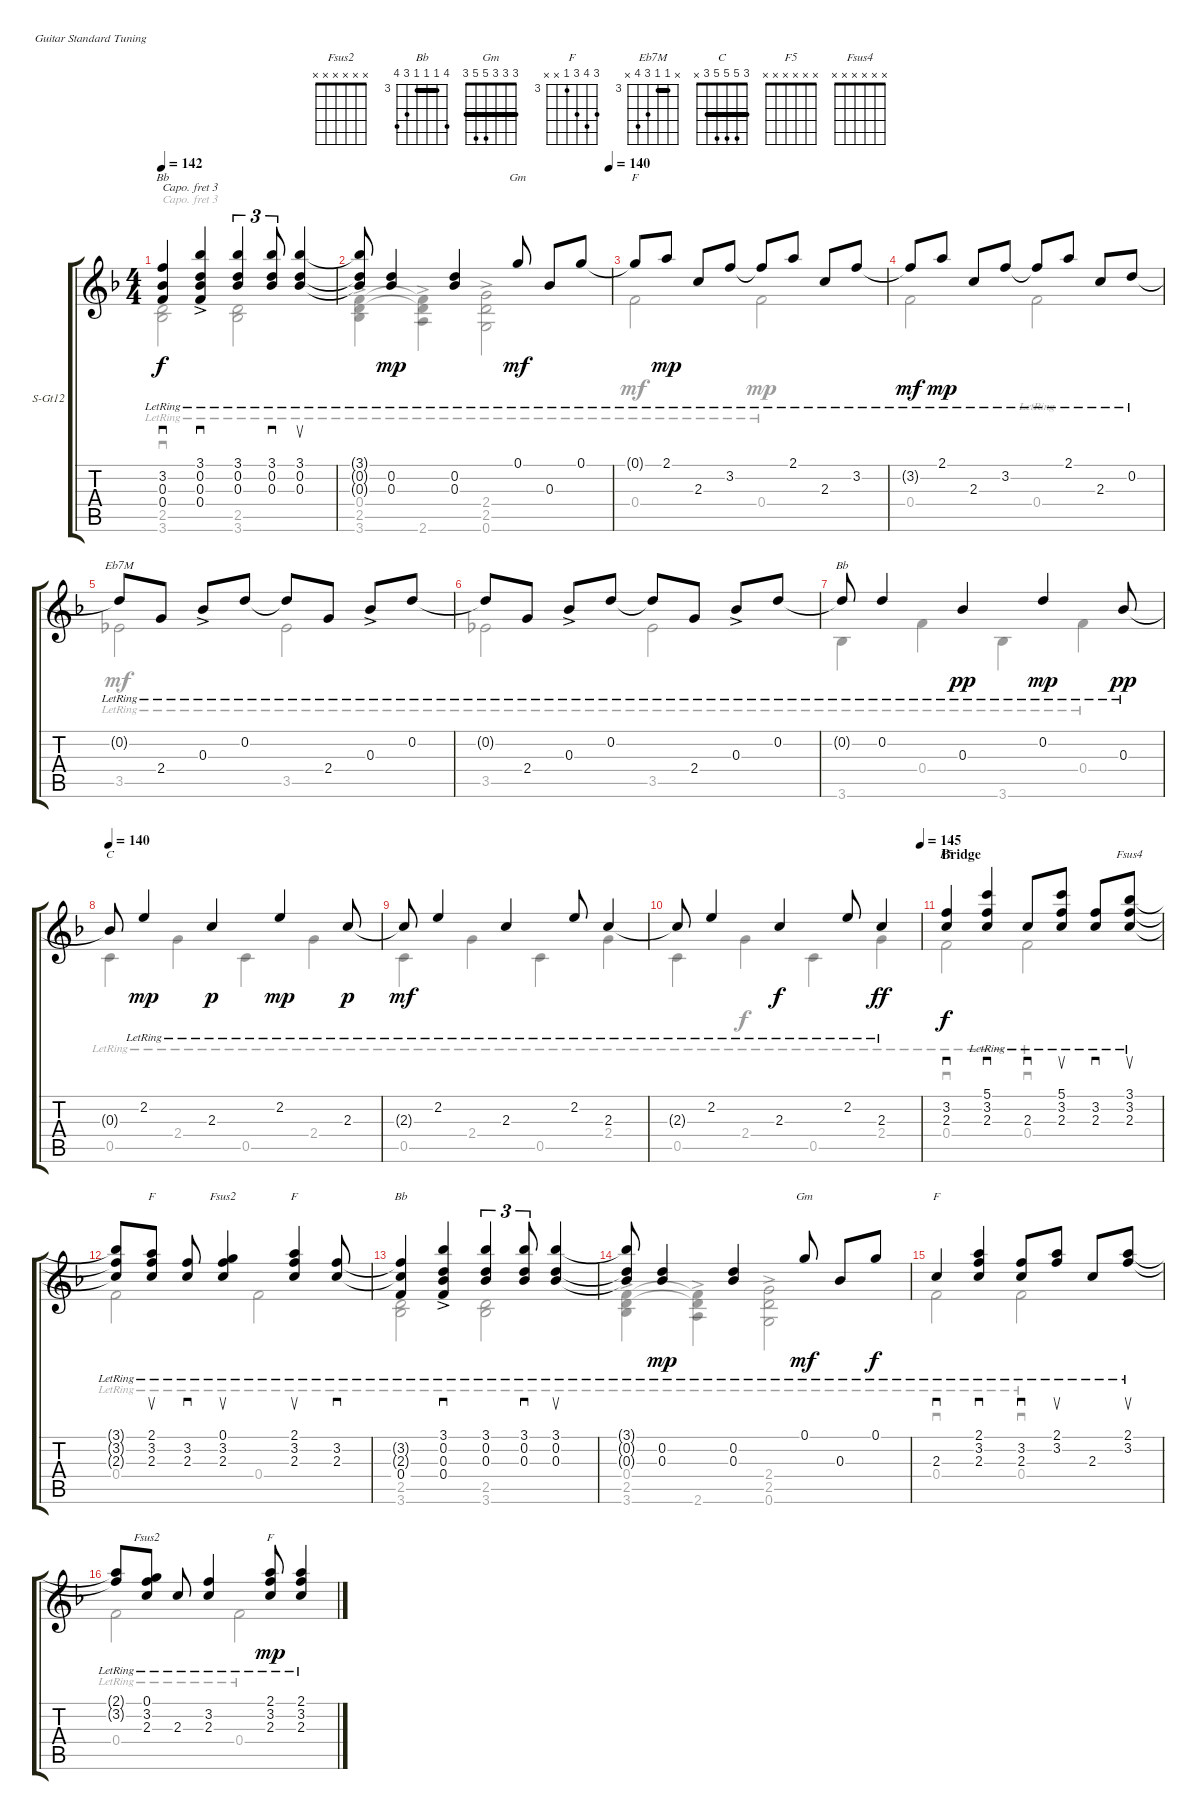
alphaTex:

\defaultSystemsLayout 4
\bracketExtendMode groupsimilarinstruments
\firstSystemTrackNameOrientation horizontal
\otherSystemsTrackNameOrientation horizontal
\track ("Paul's Fingerpicking" "S-Gt12") {instrument acousticguitarsteel}
\staff {score tabs}
\capo 3
\tuning (E4 B3 G3 D3 A2 E2)
\chord ("Fsus2" x x x x x x)
\chord ("Bb" 6 3 3 3 5 6) {firstfret 3 barre (3 3)}
\chord ("Gm" 3 3 3 5 5 3) {barre (3 3 3)}
\chord ("F" 5 6 5 3 x x) {firstfret 3}
\chord ("Eb7M" x 3 3 5 6 x) {firstfret 3 barre 3}
\chord ("C" 3 5 5 5 3 x) {barre 3}
\chord ("F5" x x x x x x)
\chord ("Fsus4" x x x x x x)
\voice
\ts (4 4)
\tempo 142
\clef g2
\ks f
(3.2{lr} 0.4{lr} 0.3{lr}).4{sd ch "Bb" dy f} (3.1{lr} 0.2{ac lr} 0.3{lr} 0.4{lr}).4{sd} (3.1{lr} 0.2{lr} 0.3{lr}).4{tu (3 2)} (3.1{lr} 0.2{lr} 0.3{lr}).8{sd tu (3 2)} (3.1{lr} 0.2{lr} 0.3{lr}).4{su} |
\tempo (140 0.99375)
(0.3{lr t} 3.1{lr t} 0.2{lr t}).8 (0.2{lr} 0.3{lr}).4{dy mp} (0.2{lr} 0.3{lr}).4 0.1{lr}.8{ch "Gm" dy mf} 0.3{lr}.8 0.1{lr}.8 |
0.1{lr t}.8{ch "F"} 2.1{lr}.8{dy mp} 2.3{lr}.8 3.2{lr}.8 3.2{lr t}.8 2.1{lr}.8 2.3{lr}.8 3.2{lr}.8 |
3.2{lr t}.8{dy mf} 2.1{lr}.8{dy mp} 2.3{lr}.8 3.2{lr}.8 3.2{lr t}.8 2.1{lr}.8 2.3{lr}.8 0.2{lr}.8 |
0.2{lr t}.8{ch "Eb7M"} 2.4{lr}.8 0.3{ac lr}.8 0.2{lr}.8 0.2{lr t}.8 2.4{lr}.8 0.3{ac lr}.8 0.2{lr}.8 |
0.2{lr t}.8 2.4{lr}.8 0.3{ac lr}.8 0.2{lr}.8 0.2{lr t}.8 2.4{lr}.8 0.3{ac lr}.8 0.2{lr}.8 |
0.2{lr t}.8{ch "Bb"} 0.2{lr}.4 0.3{lr}.4{dy pp} 0.2{lr}.4{dy mp} 0.3{lr}.8{dy pp} |
\tempo 140
0.3{t}.8{ch "C"} 2.2{lr}.4{dy mp} 2.3{lr}.4{dy p} 2.2{lr}.4{dy mp} 2.3{lr}.8{dy p} |
2.3{lr t}.8{dy mf} 2.2{lr}.4 2.3{lr}.4 2.2{lr}.8 2.3{lr}.4 |
\tempo (145 1)
2.3{lr t}.8 2.2{lr}.4 2.3{lr}.4{dy f} 2.2{lr}.8 2.3{lr}.4{dy ff} |
\section ("" "Bridge")
(2.3 3.2).4{sd ch "F5" dy f} (5.1{lr} 3.2{lr} 2.3{lr}).4{sd} 2.3{lr}.8{sd} (5.1{lr} 3.2{lr} 2.3{lr}).8{su} (3.2{lr} 2.3{lr}).8{sd} (3.1{lr} 3.2{lr} 2.3{lr}).8{su ch "Fsus4"} |
(3.1{lr t} 3.2{lr t} 2.3{lr t}).8 (2.1{lr} 3.2{lr} 2.3{lr}).8{su ch "F"} (3.2{lr} 2.3{lr}).8{sd} (0.1{lr} 3.2{lr} 2.3{lr}).4{su ch "Fsus2"} (2.1{lr} 3.2{lr} 2.3{lr}).4{su ch "F"} (3.2{lr} 2.3{lr}).8{sd} |
(3.2{lr t} 0.4{lr} 2.3{lr t}).4{ch "Bb"} (3.1{lr} 0.2{ac lr} 0.3{lr} 0.4{lr}).4{sd} (3.1{lr} 0.2{lr} 0.3{lr}).4{tu (3 2)} (3.1{lr} 0.2{lr} 0.3{lr}).8{sd tu (3 2)} (3.1{lr} 0.2{lr} 0.3{lr}).4{su} |
(0.3{lr t} 3.1{lr t} 0.2{lr t}).8 (0.2{lr} 0.3{lr}).4{dy mp} (0.2{lr} 0.3{lr}).4 0.1{lr}.8{ch "Gm" dy mf} 0.3{lr}.8 0.1{lr}.8{dy f} |
2.3{lr}.4{sd ch "F"} (2.1{lr} 3.2{lr} 2.3{lr}).4{sd} (2.3{lr} 3.2{lr}).8{sd} (2.1{lr} 3.2{lr}).8{su} 2.3{lr}.8 (2.1{lr} 3.2{lr}).8{su} |
(2.1{lr t} 3.2{lr t}).8 (0.1{lr} 3.2{lr} 2.3{lr}).8{ch "Fsus2"} 2.3{lr}.8 (3.2{lr} 2.3{lr}).4 (3.2{lr} 2.3{lr} 2.1{lr}).8{ch "F" dy mp} (2.1{lr} 3.2{lr} 2.3{lr}).4
\voice
\clef g2
\ottava regular
\simile none
\ks f
(3.6{lr} 2.5{lr}).2{sd dy f} (3.6{lr} 2.5{lr}).2 |
(3.6{ac lr} 2.5{ac lr} 0.4{ac lr}).4 (2.6{ac lr} 2.5{lr t} 0.4{lr t}).4 (0.6{ac lr} 2.5{lr} 2.4{lr}).2 |
0.4{lr}.2{dy mf} 0.4{lr}.2{dy mp} |
0.4.2 0.4{lr}.2 |
3.5{lr}.2{dy mf} 3.5{lr}.2 |
3.5{lr}.2 3.5{lr}.2 |
3.6{lr}.4 0.4{lr}.4 3.6{lr}.4 0.4{lr}.4 |
0.5{lr}.4 2.4{lr}.4 0.5{lr}.4 2.4{lr}.4 |
0.5{lr}.4 2.4{lr}.4 0.5{lr}.4 2.4{lr}.4 |
0.5{lr}.4 2.4{lr}.4{dy f} 0.5{lr}.4 2.4{lr}.4{dy ff} |
0.4{lr}.2{sd dy f} 0.4{lr}.2{sd} |
0.4{lr}.2 0.4{lr}.2 |
(3.6{lr} 2.5{lr}).2 (3.6{lr} 2.5{lr}).2 |
(3.6{ac lr} 2.5{ac lr} 0.4{ac lr}).4 (2.6{ac lr} 2.5{lr t} 0.4{lr t}).4 (0.6{ac lr} 2.5{lr} 2.4{lr}).2 |
0.4{lr}.2{sd} 0.4{lr}.2{sd} |
0.4{lr}.2 0.4{lr}.2
